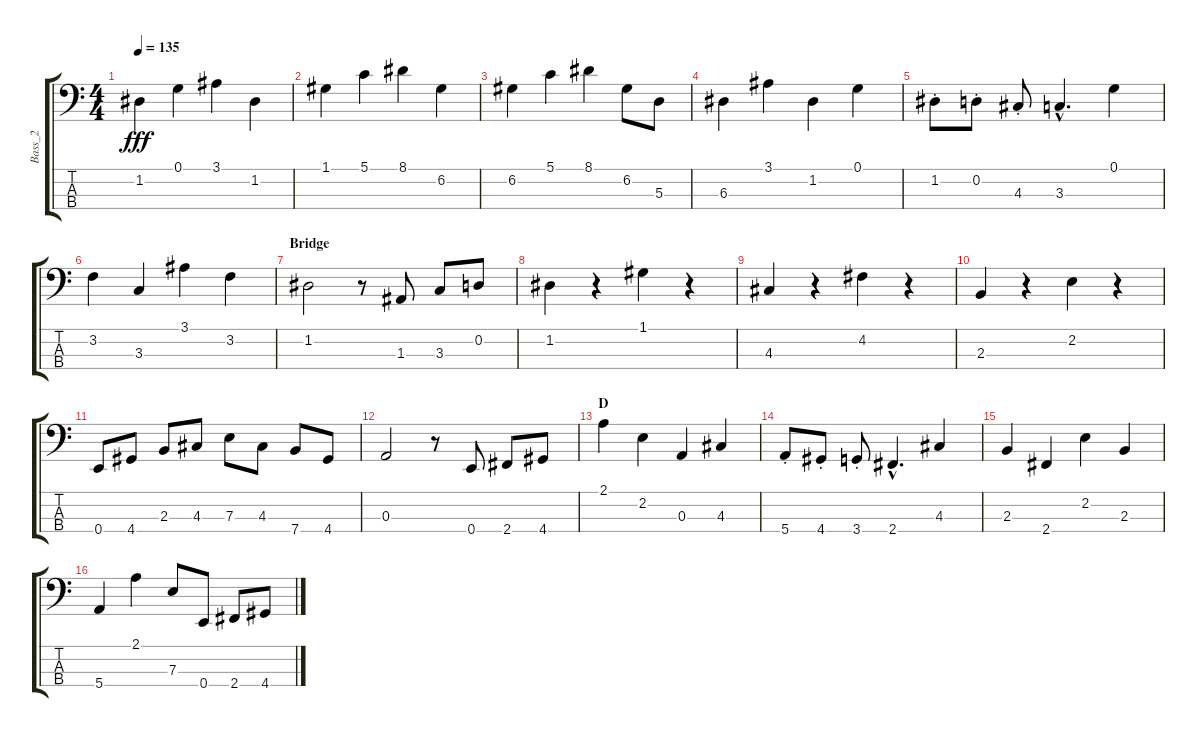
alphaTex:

\track ("Bass_2" "Bass_2") {instrument acousticbass}
\staff {score tabs}
\tuning (G2 D2 A1 E1) {hide}
\ts (4 4)
\tempo 135
\clef f4
\ks c
1.2.4{dy fff} 0.1.4 3.1.4 1.2.4 |
1.1.4 5.1.4 8.1.4 6.2.4 |
6.2.4 5.1.4 8.1.4 6.2.8 5.3.8 |
6.3.4 3.1.4 1.2.4 0.1.4 |
1.2{st}.8 0.2{st}.8 4.3{st}.8 3.3{hac}.4{d} 0.1.4 |
3.2.4 3.3.4 3.1.4 3.2.4 |
\section ("" "Bridge")
1.2.2 r.8 1.3.8 3.3.8 0.2.8 |
1.2.4 r.4 1.1.4 r.4 |
4.3.4 r.4 4.2.4 r.4 |
2.3.4 r.4 2.2.4 r.4 |
0.4.8 4.4.8 2.3.8 4.3.8 7.3.8 4.3.8 7.4.8 4.4.8 |
0.3.2 r.8 0.4.8 2.4.8 4.4.8 |
\section ("" "D")
2.1.4 2.2.4 0.3.4 4.3.4 |
5.4{st}.8 4.4{st}.8 3.4{st}.8 2.4{hac}.4{d} 4.3.4 |
2.3.4 2.4.4 2.2.4 2.3.4 |
5.4.4 2.1.4 7.3.8 0.4.8 2.4.8 4.4.8
